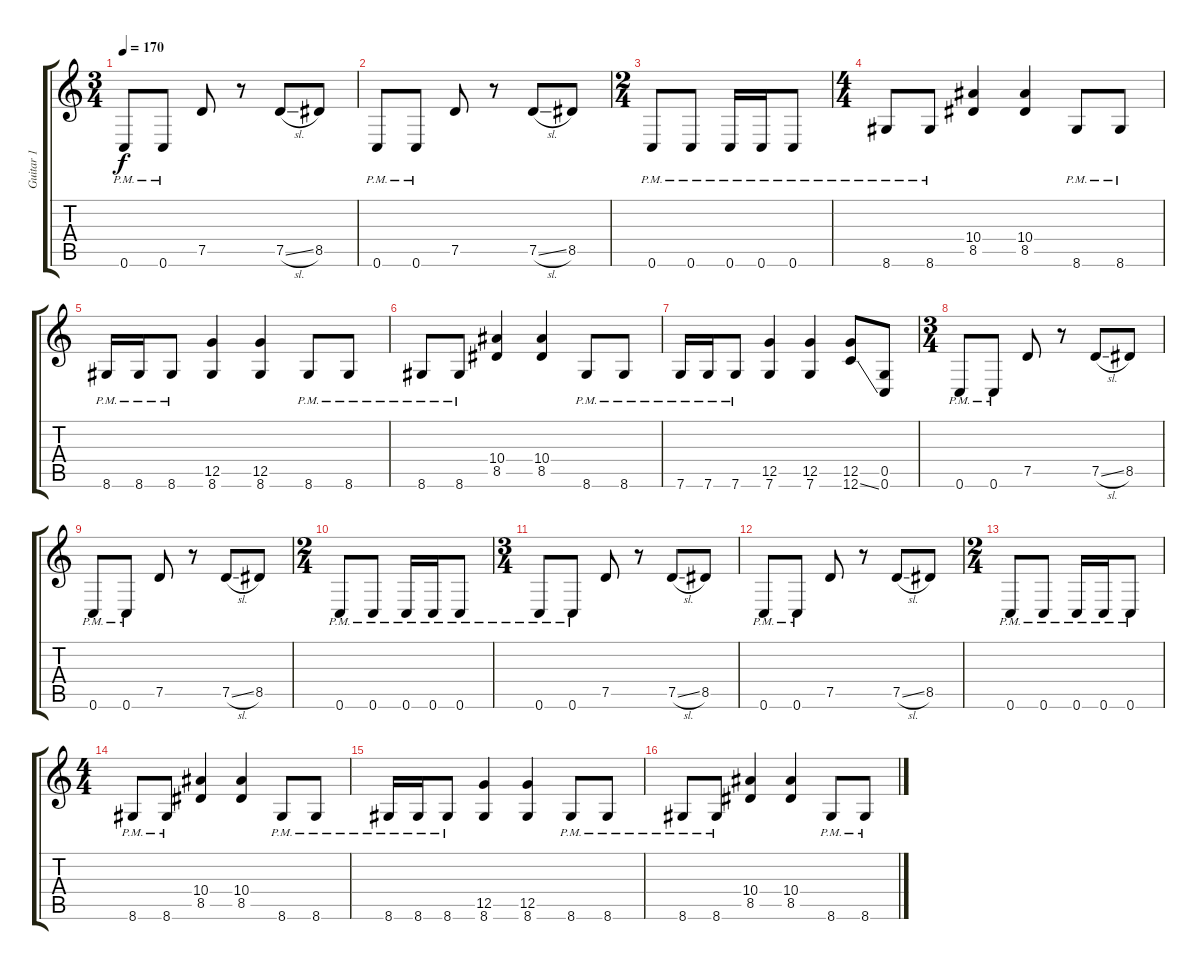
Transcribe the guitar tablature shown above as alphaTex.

\track ("Guitar 1" "Guitar 1") {instrument distortionguitar}
\staff {score tabs}
\tuning (D4 A3 F3 C3 G2 C2) {hide}
\ts (3 4)
\tempo 170
\clef g2
\ks c
0.6{pm}.8{dy f} 0.6{pm}.8 7.5.8 r.8 7.5{sl}.8 8.5.8 |
0.6{pm}.8 0.6{pm}.8 7.5.8 r.8 7.5{sl}.8 8.5.8 |
\ts (2 4)
0.6{pm}.8 0.6{pm}.8 0.6{pm}.16 0.6{pm}.16 0.6{pm}.8 |
\ts (4 4)
8.6{pm}.8 8.6{pm}.8 (10.4 8.5).4 (10.4 8.5).4 8.6{pm}.8 8.6{pm}.8 |
8.6{pm}.16 8.6{pm}.16 8.6{pm}.8 (12.5 8.6).4 (12.5 8.6).4 8.6{pm}.8 8.6{pm}.8 |
8.6{pm}.8 8.6{pm}.8 (10.4 8.5).4 (10.4 8.5).4 8.6{pm}.8 8.6{pm}.8 |
7.6{pm}.16 7.6{pm}.16 7.6{pm}.8 (12.5 7.6).4 (12.5 7.6).4 (12.5 12.6{ss}).8 (0.5 0.6).8 |
\ts (3 4)
0.6{pm}.8 0.6{pm}.8 7.5.8 r.8 7.5{sl}.8 8.5.8 |
0.6{pm}.8 0.6{pm}.8 7.5.8 r.8 7.5{sl}.8 8.5.8 |
\ts (2 4)
0.6{pm}.8 0.6{pm}.8 0.6{pm}.16 0.6{pm}.16 0.6{pm}.8 |
\ts (3 4)
0.6{pm}.8 0.6{pm}.8 7.5.8 r.8 7.5{sl}.8 8.5.8 |
0.6{pm}.8 0.6{pm}.8 7.5.8 r.8 7.5{sl}.8 8.5.8 |
\ts (2 4)
0.6{pm}.8 0.6{pm}.8 0.6{pm}.16 0.6{pm}.16 0.6{pm}.8 |
\ts (4 4)
8.6{pm}.8 8.6{pm}.8 (10.4 8.5).4 (10.4 8.5).4 8.6{pm}.8 8.6{pm}.8 |
8.6{pm}.16 8.6{pm}.16 8.6{pm}.8 (12.5 8.6).4 (12.5 8.6).4 8.6{pm}.8 8.6{pm}.8 |
8.6{pm}.8 8.6{pm}.8 (10.4 8.5).4 (10.4 8.5).4 8.6{pm}.8 8.6{pm}.8
